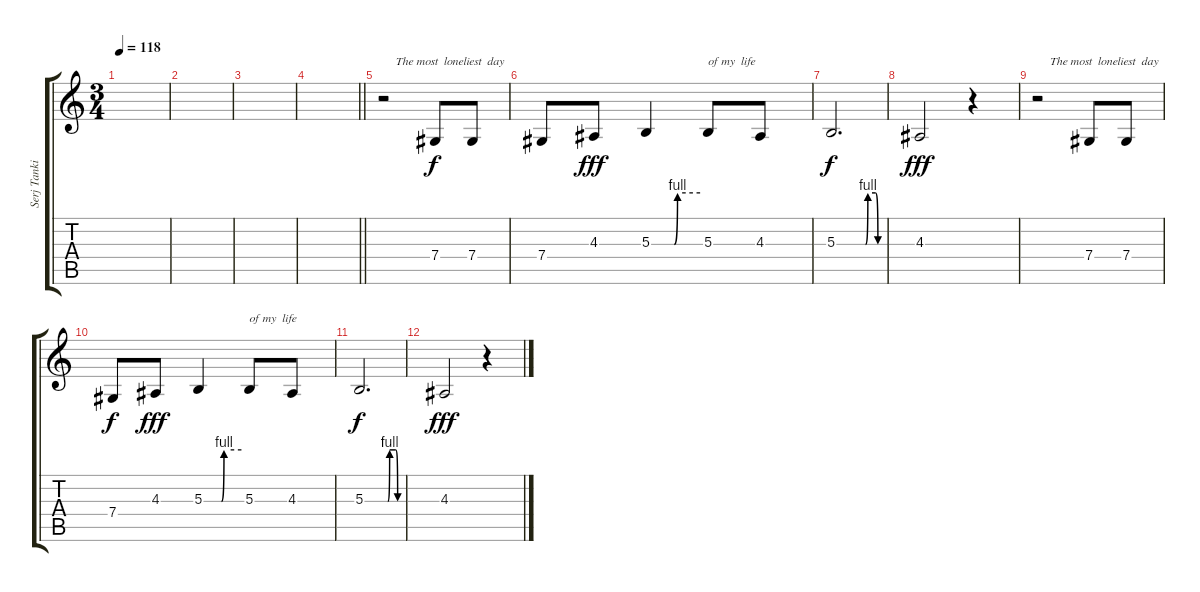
\track ("Serj Tankian vocal" "Serj Tanki") {instrument clarinet}
\staff {score tabs}
\tuning (Eb4 Bb3 Gb3 Db3 Ab2 Db2) {hide}
\ts (3 4)
\tempo 118
\clef g2
\ks c
|
|
|
\barLineRight lightlight
|
r.2{txt "    The most  loneliest  day"} 7.4.8 7.4.8 |
7.4.8{dy f} 4.3.8{dy fff} 5.3{be (custom 0 0 28 0 32 4 60 4)}.4 5.3.8{txt "of my  life"} 4.3.8 |
5.3{be (custom 0 0 15 0 37 0 40 4 50 4 53 0 60 0)}.2{d dy f} |
4.3.2{dy fff} r.4 |
r.2{txt "    The most  loneliest  day"} 7.4.8 7.4.8 |
7.4.8{dy f} 4.3.8{dy fff} 5.3{be (custom 0 0 28 0 32 4 60 4)}.4 5.3.8{txt "of my  life"} 4.3.8 |
5.3{be (custom 0 0 15 0 37 0 40 4 50 4 53 0 60 0)}.2{d dy f} |
4.3.2{dy fff} r.4
